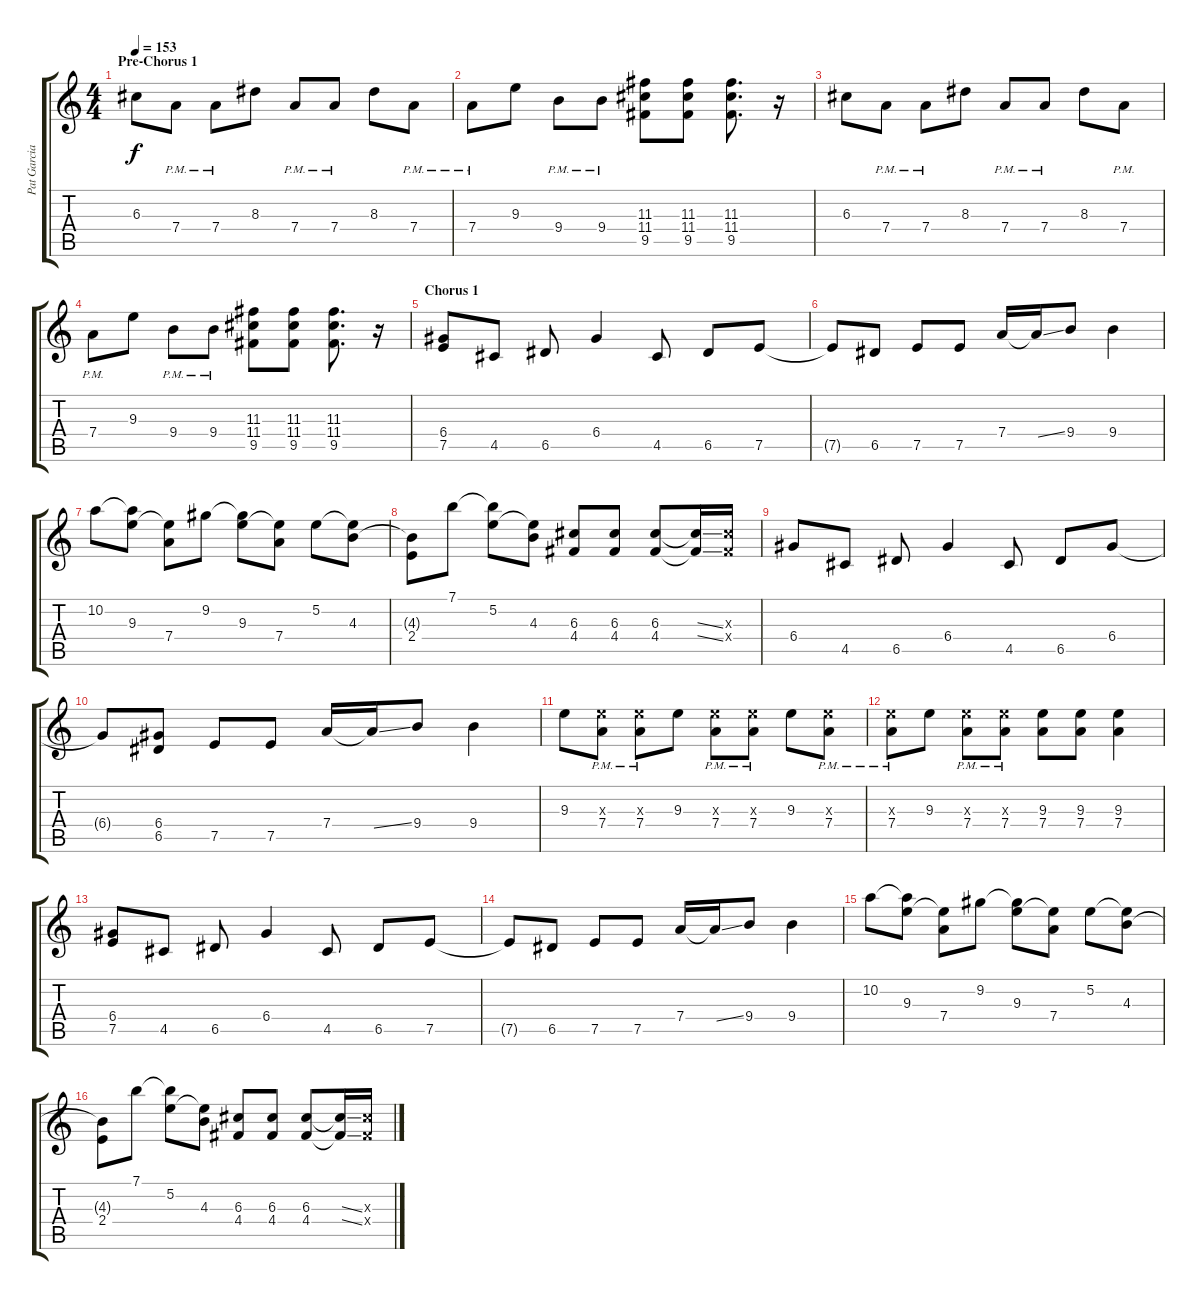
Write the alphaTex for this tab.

\track ("Pat Garcia" "Pat Garcia") {instrument overdrivenguitar}
\staff {score tabs}
\tuning (E4 B3 G3 D3 A2 D2) {hide}
\ts (4 4)
\section ("" "Pre-Chorus 1")
\tempo 153
\clef g2
\ks c
6.3.8{dy f} 7.4{pm}.8 7.4{pm}.8 8.3.8 7.4{pm}.8 7.4{pm}.8 8.3.8 7.4{pm}.8 |
7.4{pm}.8 9.3.8 9.4{pm}.8 9.4{pm}.8 (11.3 11.4 9.5).8 (11.3 11.4 9.5).8 (11.3 11.4 9.5).8{d} r.16 |
6.3.8 7.4{pm}.8 7.4{pm}.8 8.3.8 7.4{pm}.8 7.4{pm}.8 8.3.8 7.4{pm}.8 |
7.4{pm}.8 9.3.8 9.4{pm}.8 9.4{pm}.8 (11.3 11.4 9.5).8 (11.3 11.4 9.5).8 (11.3 11.4 9.5).8{d} r.16 |
\section ("" "Chorus 1")
(6.4 7.5).8 4.5.8 6.5.8 6.4.4 4.5.8 6.5.8 7.5.8 |
7.5{t}.8 6.5.8 7.5.8 7.5.8 7.4.16 7.4{ss t}.16 9.4.8 9.4.4 |
10.2.8 (10.2{t} 9.3).8 (9.3{t} 7.4).8 9.2.8 (9.2{t} 9.3).8 (9.3{t} 7.4).8 5.2.8 (5.2{t} 4.3).8 |
(4.3{t} 2.4).8 7.1.8 (7.1{t} 5.2).8 (5.2{t} 4.3).8 (6.3 4.4).8 (6.3 4.4).8 (6.3 4.4).8 (6.3{ss t} 4.4{ss t}).16 (6.3{x} 4.4{x}).16 |
6.4.8 4.5.8 6.5.8 6.4.4 4.5.8 6.5.8 6.4.8 |
6.4{t}.8 (6.4 6.5).8 7.5.8 7.5.8 7.4.16 7.4{ss t}.16 9.4.8 9.4.4 |
9.3.8 (9.3{x} 7.4{pm}).8 (9.3{x} 7.4{pm}).8 9.3.8 (9.3{x} 7.4{pm}).8 (9.3{x} 7.4{pm}).8 9.3.8 (9.3{x} 7.4{pm}).8 |
(9.3{x} 7.4{pm}).8 9.3.8 (9.3{x} 7.4{pm}).8 (9.3{x} 7.4{pm}).8 (9.3 7.4).8 (9.3 7.4).8 (9.3 7.4).4 |
(6.4 7.5).8 4.5.8 6.5.8 6.4.4 4.5.8 6.5.8 7.5.8 |
7.5{t}.8 6.5.8 7.5.8 7.5.8 7.4.16 7.4{ss t}.16 9.4.8 9.4.4 |
10.2.8 (10.2{t} 9.3).8 (9.3{t} 7.4).8 9.2.8 (9.2{t} 9.3).8 (9.3{t} 7.4).8 5.2.8 (5.2{t} 4.3).8 |
(4.3{t} 2.4).8 7.1.8 (7.1{t} 5.2).8 (5.2{t} 4.3).8 (6.3 4.4).8 (6.3 4.4).8 (6.3 4.4).8 (6.3{ss t} 4.4{ss t}).16 (6.3{x} 4.4{x}).16
